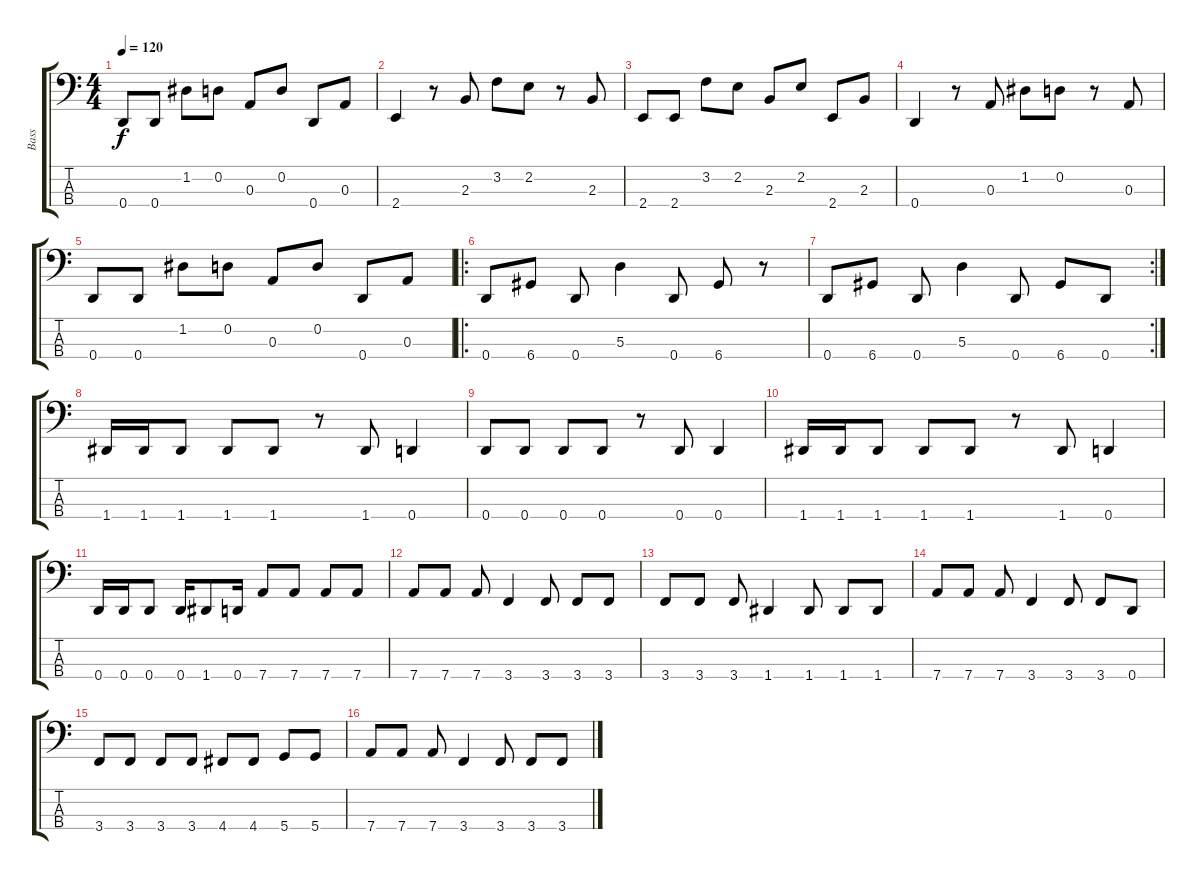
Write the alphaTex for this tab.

\track ("Bass" "Bass") {instrument electricbasspick}
\staff {score tabs}
\tuning (G2 D2 A1 D1) {hide}
\ts (4 4)
\tempo 120
\clef f4
\ks c
0.4.8{dy f} 0.4.8 1.2.8 0.2.8 0.3.8 0.2.8 0.4.8 0.3.8 |
2.4.4 r.8 2.3.8 3.2.8 2.2.8 r.8 2.3.8 |
2.4.8 2.4.8 3.2.8 2.2.8 2.3.8 2.2.8 2.4.8 2.3.8 |
0.4.4 r.8 0.3.8 1.2.8 0.2.8 r.8 0.3.8 |
0.4.8 0.4.8 1.2.8 0.2.8 0.3.8 0.2.8 0.4.8 0.3.8 |
\ro
0.4.8 6.4.8 0.4.8 5.3.4 0.4.8 6.4.8 r.8 |
\rc 2
0.4.8 6.4.8 0.4.8 5.3.4 0.4.8 6.4.8 0.4.8 |
1.4.16 1.4.16 1.4.8 1.4.8 1.4.8 r.8 1.4.8 0.4.4 |
0.4.8 0.4.8 0.4.8 0.4.8 r.8 0.4.8 0.4.4 |
1.4.16 1.4.16 1.4.8 1.4.8 1.4.8 r.8 1.4.8 0.4.4 |
0.4.16 0.4.16 0.4.8 0.4.16 1.4.8 0.4.16 7.4.8 7.4.8 7.4.8 7.4.8 |
7.4.8 7.4.8 7.4.8 3.4.4 3.4.8 3.4.8 3.4.8 |
3.4.8 3.4.8 3.4.8 1.4.4 1.4.8 1.4.8 1.4.8 |
7.4.8 7.4.8 7.4.8 3.4.4 3.4.8 3.4.8 0.4.8 |
3.4.8 3.4.8 3.4.8 3.4.8 4.4.8 4.4.8 5.4.8 5.4.8 |
7.4.8 7.4.8 7.4.8 3.4.4 3.4.8 3.4.8 3.4.8
